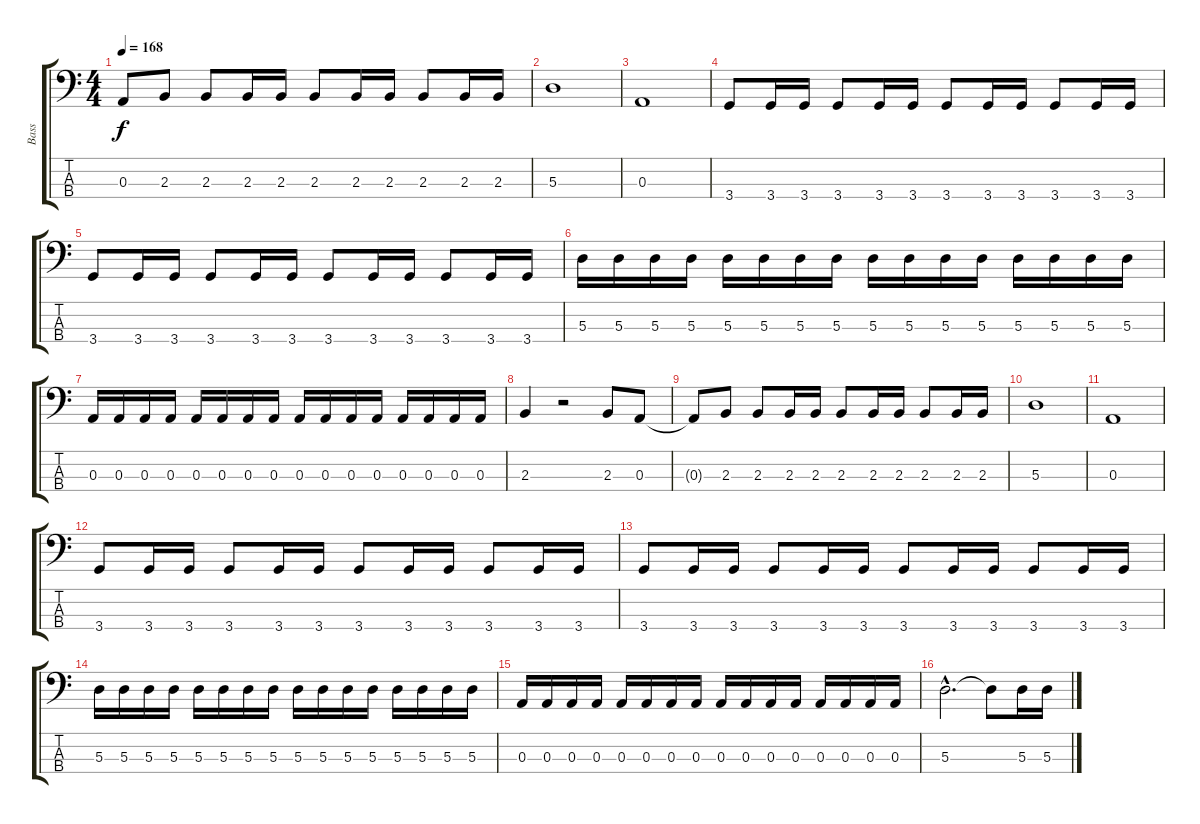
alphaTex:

\track ("Bass" "Bass") {instrument electricbassfinger}
\staff {score tabs}
\tuning (G2 D2 A1 E1) {hide}
\ts (4 4)
\tempo 168
\clef f4
\ks c
0.3{t}.8{dy f} 2.3.8 2.3.8 2.3.16 2.3.16 2.3.8 2.3.16 2.3.16 2.3.8 2.3.16 2.3.16 |
5.3.1 |
0.3.1 |
3.4.8 3.4.16 3.4.16 3.4.8 3.4.16 3.4.16 3.4.8 3.4.16 3.4.16 3.4.8 3.4.16 3.4.16 |
3.4.8 3.4.16 3.4.16 3.4.8 3.4.16 3.4.16 3.4.8 3.4.16 3.4.16 3.4.8 3.4.16 3.4.16 |
5.3.16 5.3.16 5.3.16 5.3.16 5.3.16 5.3.16 5.3.16 5.3.16 5.3.16 5.3.16 5.3.16 5.3.16 5.3.16 5.3.16 5.3.16 5.3.16 |
0.3.16 0.3.16 0.3.16 0.3.16 0.3.16 0.3.16 0.3.16 0.3.16 0.3.16 0.3.16 0.3.16 0.3.16 0.3.16 0.3.16 0.3.16 0.3.16 |
\section ("" "")
2.3.4 r.2 2.3.8 0.3.8 |
0.3{t}.8 2.3.8 2.3.8 2.3.16 2.3.16 2.3.8 2.3.16 2.3.16 2.3.8 2.3.16 2.3.16 |
5.3.1 |
0.3.1 |
3.4.8 3.4.16 3.4.16 3.4.8 3.4.16 3.4.16 3.4.8 3.4.16 3.4.16 3.4.8 3.4.16 3.4.16 |
3.4.8 3.4.16 3.4.16 3.4.8 3.4.16 3.4.16 3.4.8 3.4.16 3.4.16 3.4.8 3.4.16 3.4.16 |
5.3.16 5.3.16 5.3.16 5.3.16 5.3.16 5.3.16 5.3.16 5.3.16 5.3.16 5.3.16 5.3.16 5.3.16 5.3.16 5.3.16 5.3.16 5.3.16 |
0.3.16 0.3.16 0.3.16 0.3.16 0.3.16 0.3.16 0.3.16 0.3.16 0.3.16 0.3.16 0.3.16 0.3.16 0.3.16 0.3.16 0.3.16 0.3.16 |
5.3{hac}.2{d} 5.3{t}.8 5.3.16 5.3.16
